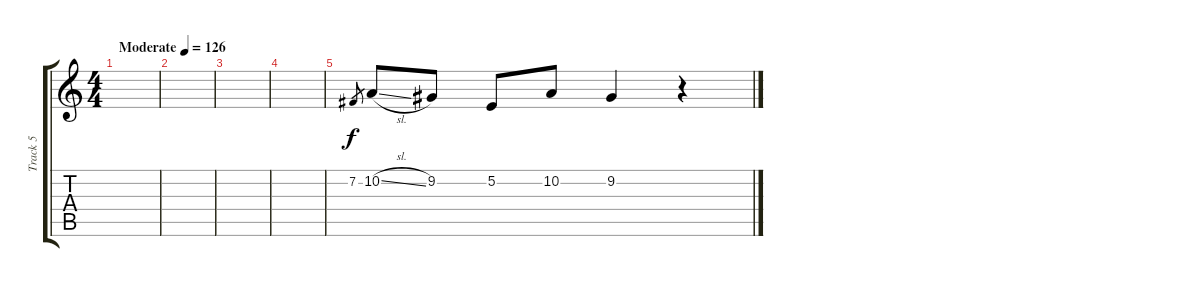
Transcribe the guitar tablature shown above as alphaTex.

\track ("Track 5" "Track 5") {instrument sitar}
\staff {score tabs}
\tuning (E4 B3 G3 D3 A2 E2) {hide}
\ts (4 4)
\tempo (126 "Moderate")
\clef g2
\ks c
|
|
|
|
7.2.8{gr} 10.2{sl}.8 9.2.8 5.2.8 10.2.8 9.2.4 r.4
